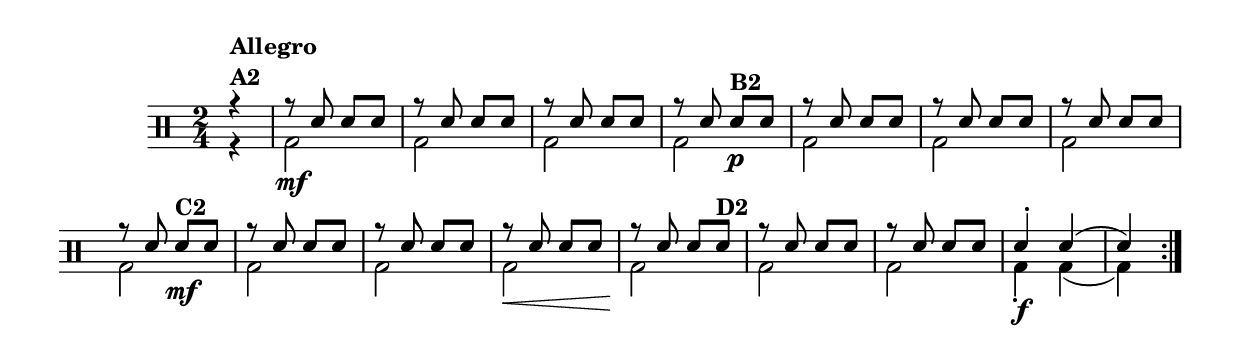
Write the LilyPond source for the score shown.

%-*- coding: utf-8 -*-

\version "2.10.00"

%\header {title = "variacoes sobre  carneirinho carneirao - variacao 2"}
\drums {

\override Score.BarNumber #'transparent = ##t
\override Staff.TimeSignature #'style = #'()
\time 2/4 
\partial 8*2

\context DrumVoice = "1" { }
\context DrumVoice = "2" {  }

<<
{
\repeat volta 2 {
r4^\markup {\bold \column {Allegro A2}}
r8 sn sn sn
r8 sn sn sn
r8 sn sn sn
r8 sn sn\p^\markup {\bold B2} sn

r8 sn sn sn
r8 sn sn sn
r8 sn sn sn
r8 sn sn\mf^\markup {\bold C2} sn

r8 sn sn sn
r8 sn sn sn
r8 sn sn sn
r8 sn sn sn^\markup {\bold D2}

r8 sn sn sn
r8 sn sn sn
sn4-. sn4( sn4)

}
}
\\
{
r4
bd2\mf
bd
bd
bd
bd
bd
bd
bd
bd
bd
<< bd2 {s4\< s4}>>
bd2\!
bd
bd
bd4-.\f
bd4( bd4)


}
>>
}

